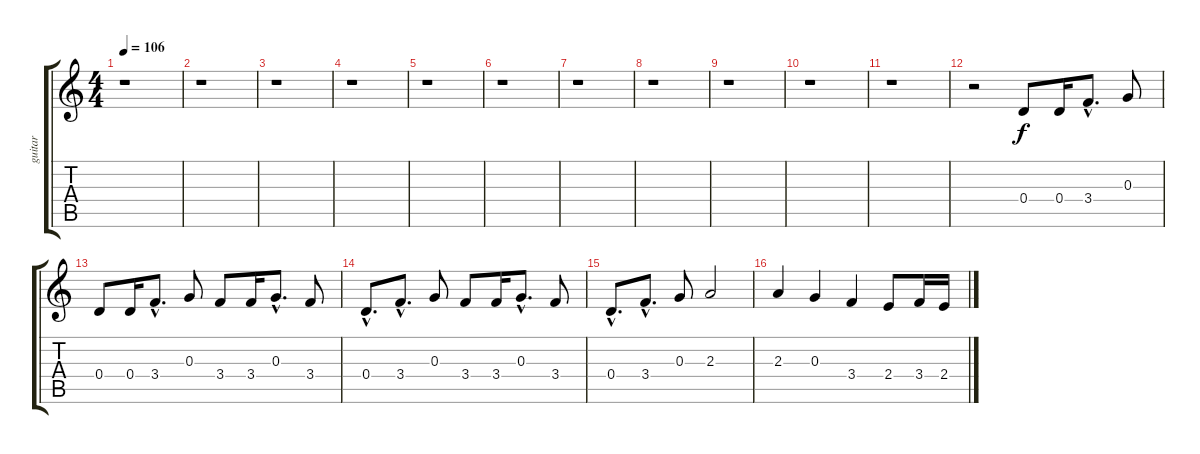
\track ("guitar" "guitar") {instrument distortionguitar}
\staff {score tabs}
\tuning (E4 B3 G3 D3 A2 E2) {hide}
\ts (4 4)
\tempo 106
\clef g2
\ks c
r.1{dy f} |
r.1 |
r.1 |
r.1 |
r.1 |
r.1 |
r.1 |
r.1 |
r.1 |
r.1 |
r.1 |
r.2 0.4.8 0.4.16 3.4{hac}.8{d} 0.3.8 |
0.4.8 0.4.16 3.4{hac}.8{d} 0.3.8 3.4.8 3.4.16 0.3{hac}.8{d} 3.4.8 |
0.4{hac}.8{d} 3.4{hac}.8{d} 0.3.8 3.4.8 3.4.16 0.3{hac}.8{d} 3.4.8 |
0.4{hac}.8{d} 3.4{hac}.8{d} 0.3.8 2.3.2 |
2.3.4 0.3.4 3.4.4 2.4.8 3.4.16 2.4.16
